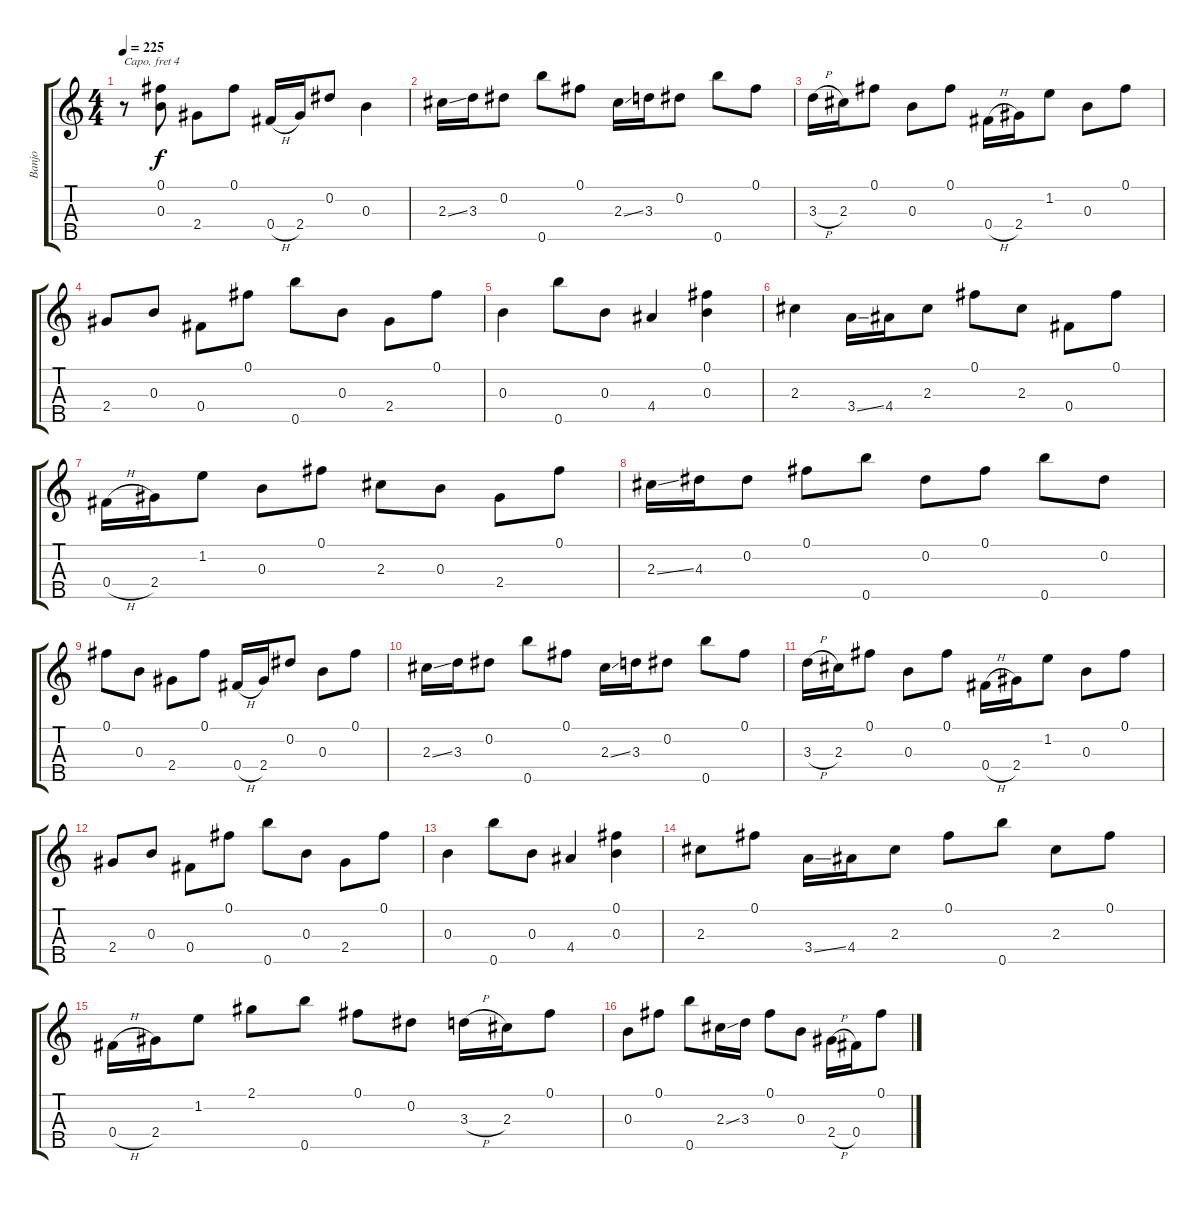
\track ("Banjo" "Banjo") {instrument banjo}
\staff {score tabs}
\capo 4
\tuning (D4 B3 G3 D3 G4) {hide}
\displaytranspose 12
\ts (4 4)
\tempo 225
\clef g2
\ks c
r.8{dy f instrument banjo} (0.1 0.3).8 2.4.8 0.1.8 0.4{h}.16 2.4.16 0.2.8 0.3.4 |
2.3{ss}.16 3.3.16 0.2.8 0.5.8 0.1.8 2.3{ss}.16 3.3.16 0.2.8 0.5.8 0.1.8 |
3.3{h}.16 2.3.16 0.1.8 0.3.8 0.1.8 0.4{h}.16 2.4.16 1.2.8 0.3.8 0.1.8 |
2.4.8 0.3.8 0.4.8 0.1.8 0.5.8 0.3.8 2.4.8 0.1.8 |
0.3.4 0.5.8 0.3.8 4.4.4 (0.1 0.3).4 |
2.3.4 3.4{ss}.16 4.4.16 2.3.8 0.1.8 2.3.8 0.4.8 0.1.8 |
0.4{h}.16 2.4.16 1.2.8 0.3.8 0.1.8 2.3.8 0.3.8 2.4.8 0.1.8 |
2.3{ss}.16 4.3.16 0.2.8 0.1.8 0.5.8 0.2.8 0.1.8 0.5.8 0.2.8 |
0.1.8 0.3.8 2.4.8 0.1.8 0.4{h}.16 2.4.16 0.2.8 0.3.8 0.1.8 |
2.3{ss}.16 3.3.16 0.2.8 0.5.8 0.1.8 2.3{ss}.16 3.3.16 0.2.8 0.5.8 0.1.8 |
3.3{h}.16 2.3.16 0.1.8 0.3.8 0.1.8 0.4{h}.16 2.4.16 1.2.8 0.3.8 0.1.8 |
2.4.8 0.3.8 0.4.8 0.1.8 0.5.8 0.3.8 2.4.8 0.1.8 |
0.3.4 0.5.8 0.3.8 4.4.4 (0.1 0.3).4 |
2.3.8 0.1.8 3.4{ss}.16 4.4.16 2.3.8 0.1.8 0.5.8 2.3.8 0.1.8 |
0.4{h}.16 2.4.16 1.2.8 2.1.8 0.5.8 0.1.8 0.2.8 3.3{h}.16 2.3.16 0.1.8 |
0.3.8 0.1.8 0.5.8 2.3{ss}.16 3.3.16 0.1.8 0.3.8 2.4{h}.16 0.4.16 0.1.8
